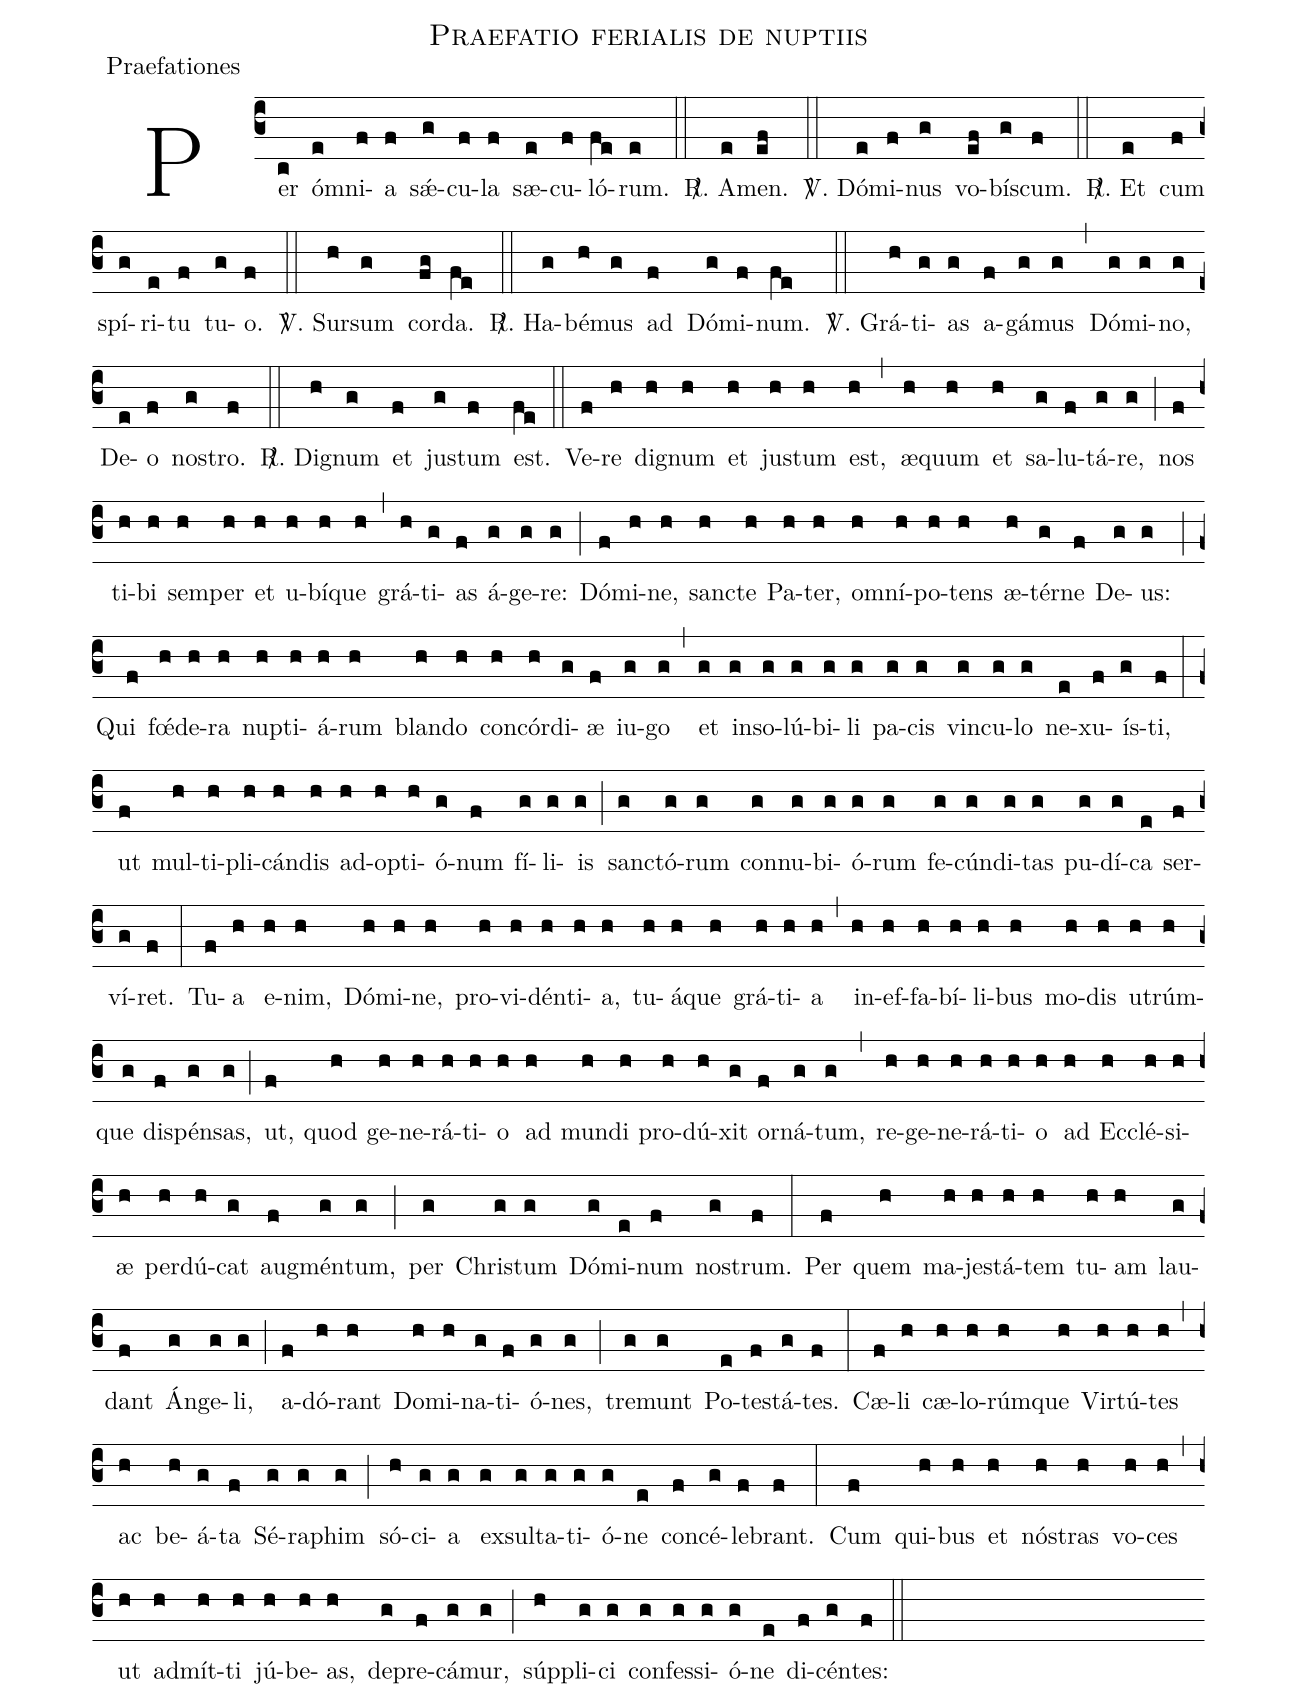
name:Praefatio ferialis de nuptiis;
office-part:Praefationes;
%%
(c3)Per(c) óm(e)ni(f)a(f) sǽ(g)cu(f)la(f) sæ(e)cu(f)ló(fe)rum.(e) (::)
<sp>R/</sp>. A(e)men.(ef) (::)

<sp>V/</sp>. Dó(e)mi(f)nus(g) vo(ef)bí(g)scum.(f) (::)   <sp>R/</sp>. Et(e) cum(f) spí(g)ri(e)tu(f) tu(g)o.(f) (::)

<sp>V/</sp>. Sur(h)sum(g) cor(fg)da.(fe) (::)
<sp>R/</sp>. Ha(g)bé(h)mus(g) ad(f) Dó(g)mi(f)num.(fe) (::)

<sp>V/</sp>. Grá(h)ti(g)as(g) a(f)gá(g)mus(g) (,) Dó(g)mi(g)no,(g) De(e)o(f) no(g)stro.(f) (::)
<sp>R/</sp>. Di(h)gnum(g) et(f) ju(g)stum(f) est.(fe) (::)

Ve(f)re(h) di(h)gnum(h) et(h) ju(h)stum(h) est,(h) (,) æ(h)quum(h) et(h) sa(g)lu(f)tá(g)re,(g) (;)
nos(f) ti(h)bi(h) sem(h)per(h) et(h) u(h)bí(h)que(h) (,) grá(h)ti(g)as(f) á(g)ge(g)re:(g) (;)
Dó(f)mi(h)ne,(h) san(h)cte(h) Pa(h)ter,(h) om(h)ní(h)po(h)tens(h) æ(h)tér(g)ne(f) De(g)us:(g) (;)

Qui(f) fœ(h)́de(h)ra(h) nup(h)ti(h)á(h)rum(h) blan(h)do(h) con(h)cór(h)di(g)æ(f) iu(g)go(g) (,)
et(g) in(g)so(g)lú(g)bi(g)li(g) pa(g)cis(g) vin(g)cu(g)lo(g) ne(e)xu(f)ís(g)ti,(f) (:)
ut(f) mul(h)ti(h)pli(h)cán(h)dis(h) ad(h)op(h)ti(h)ó(g)num(f) fí(g)li(g)is(g) (;) sanc(g)tó(g)rum(g) con(g)nu(g)bi(g)ó(g)rum(g)
fe(g)cún(g)di(g)tas(g) pu(g)dí(g)ca(e) ser(f)ví(g)ret.(f) (:)

Tu(f)a(h) e(h)nim,(h) Dó(h)mi(h)ne,(h) pro(h)vi(h)dén(h)ti(h)a,(h) tu(h)á(h)que(h) grá(h)ti(h)a(h) (,) in(h)ef(h)fa(h)bí(h)li(h)bus(h) mo(h)dis(h) u(h)trúm(h)que(g) dis(f)pén(g)sas,(g) (;)
ut,(f) quod(h) ge(h)ne(h)rá(h)ti(h)o(h) ad(h) mun(h)di(h) pro(h)dú(h)xit(g) or(f)ná(g)tum,(g) (,)
re(h)ge(h)ne(h)rá(h)ti(h)o(h) ad(h) Ec(h)clé(h)si(h)æ(h) per(h)dú(h)cat(g) aug(f)mén(g)tum,(g) (;)
per(g) Chris(g)tum(g) Dó(g)mi(e)num(f) nos(g)trum.(f) (:)

Per(f) quem(h) ma(h)je(h)stá(h)tem(h) tu(h)am(h) lau(g)dant(f) Án(g)ge(g)li,(g) (;)
a(f)dó(h)rant(h) Do(h)mi(h)na(g)ti(f)ó(g)nes,(g) (;) tre(g)munt(g) Po(e)te(f)stá(g)tes.(f) (:)

Cæ(f)li(h) cæ(h)lo(h)rúm(h)que(h) Vir(h)tú(h)tes(h) (,) ac(h) be(h)á(g)ta(f) Sé(g)ra(g)phim(g) (;)
só(h)ci(g)a(g) ex(g)sul(g)ta(g)ti(g)ó(g)ne(e) con(f)cé(g)le(f)brant.(f) (:)

Cum(f) qui(h)bus(h) et(h) nó(h)stras(h) vo(h)ces(h) (,) ut(h) ad(h)mít(h)ti(h) jú(h)be(h)as,(h) de(g)pre(f)cá(g)mur,(g) (;)
súp(h)pli(g)ci(g) con(g)fes(g)si(g)ó(g)ne(e) di(f)cén(g)tes:(f) (::)
